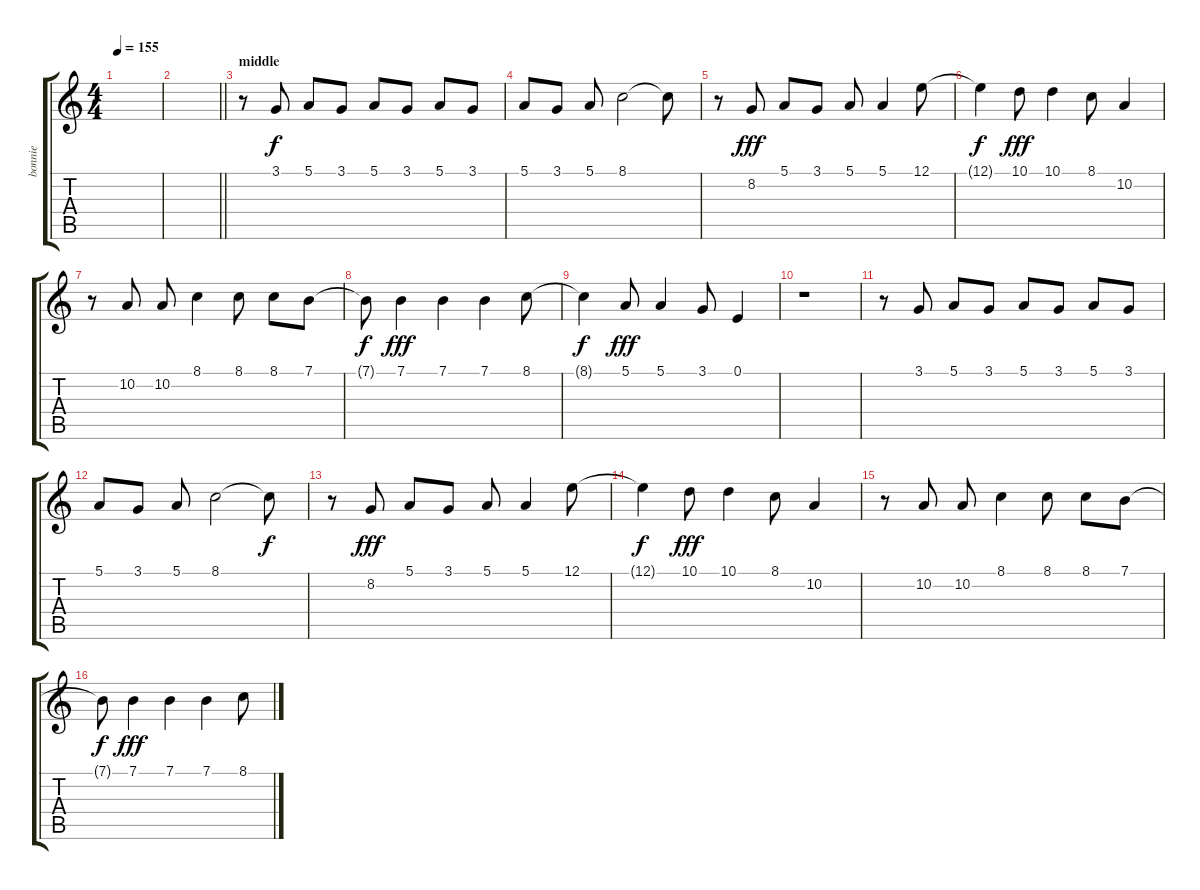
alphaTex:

\track ("bonnie" "bonnie") {instrument voiceoohs}
\staff {score tabs}
\tuning (E4 B3 G3 D3 A2 E2) {hide}
\ts (4 4)
\tempo 155
\clef g2
\ks c
|
\barLineRight lightlight
|
\section ("" "middle")
r.8 3.1.8 5.1.8 3.1.8 5.1.8 3.1.8 5.1.8 3.1.8 |
5.1.8 3.1.8 5.1.8 8.1.2 8.1{t}.8{dy f} |
r.8 8.2.8{dy fff} 5.1.8 3.1.8 5.1.8 5.1.4 12.1.8 |
12.1{t}.4{dy f} 10.1.8{dy fff} 10.1.4 8.1.8 10.2.4 |
r.8 10.2.8 10.2.8 8.1.4 8.1.8 8.1.8 7.1.8 |
7.1{t}.8{dy f} 7.1.4{dy fff} 7.1.4 7.1.4 8.1.8 |
8.1{t}.4{dy f} 5.1.8{dy fff} 5.1.4 3.1.8 0.1.4 |
r.1 |
r.8 3.1.8 5.1.8 3.1.8 5.1.8 3.1.8 5.1.8 3.1.8 |
5.1.8 3.1.8 5.1.8 8.1.2 8.1{t}.8{dy f} |
r.8 8.2.8{dy fff} 5.1.8 3.1.8 5.1.8 5.1.4 12.1.8 |
12.1{t}.4{dy f} 10.1.8{dy fff} 10.1.4 8.1.8 10.2.4 |
r.8 10.2.8 10.2.8 8.1.4 8.1.8 8.1.8 7.1.8 |
7.1{t}.8{dy f} 7.1.4{dy fff} 7.1.4 7.1.4 8.1.8
